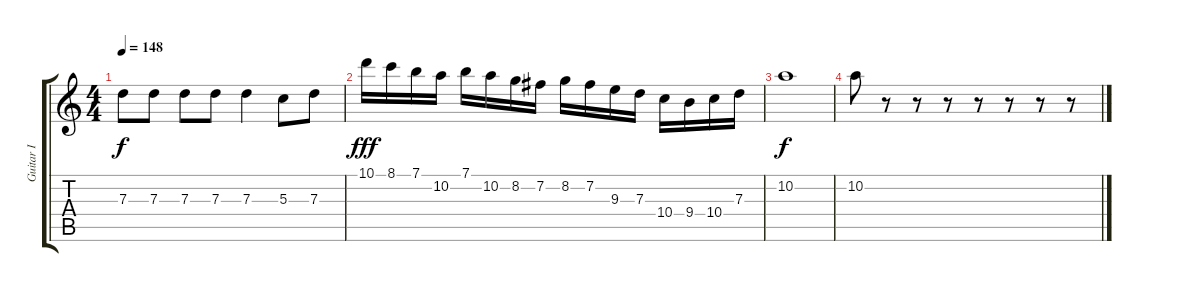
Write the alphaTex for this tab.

\track ("Guitar I" "Guitar I") {instrument distortionguitar}
\staff {score tabs}
\tuning (E4 B3 G3 D3 A2 E2) {hide}
\ts (4 4)
\tempo 148
\clef g2
\ks c
7.3.8{dy f} 7.3.8 7.3.8 7.3.8 7.3.4 5.3.8 7.3.8 |
10.1.16{dy fff} 8.1.16 7.1.16 10.2.16 7.1.16 10.2.16 8.2.16 7.2.16 8.2.16 7.2.16 9.3.16 7.3.16 10.4.16 9.4.16 10.4.16 7.3.16 |
10.2.1{dy f} |
10.2.8 r.8 r.8 r.8 r.8 r.8 r.8 r.8
